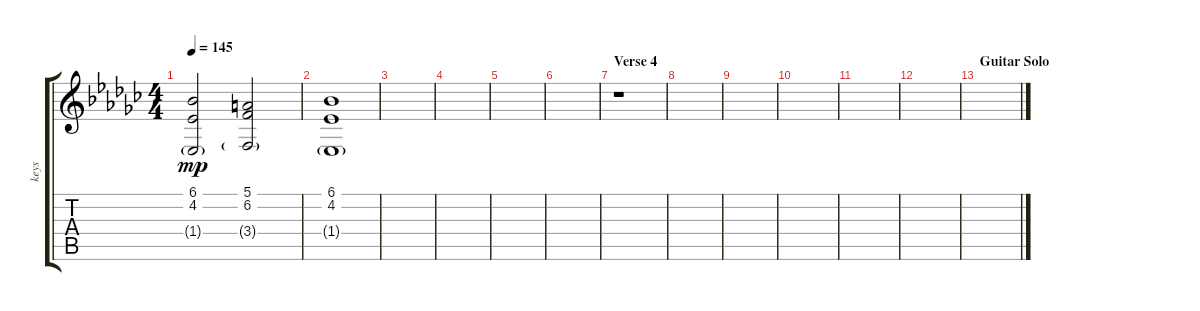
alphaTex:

\track ("keys" "keys") {instrument choiraahs}
\staff {score tabs}
\tuning (E4 B3 G3 D3 A2 E2) {hide}
\ts (4 4)
\tempo 145
\clef g2
\ks gb
(6.1 4.2 1.4{g}).2{dy mp} (5.1 6.2 3.4{g}).2 |
(6.1 4.2 1.4{g}).1 |
|
|
|
|
\section ("" "Verse 4")
r.1 |
|
|
|
|
|
\section ("" "Guitar Solo")
